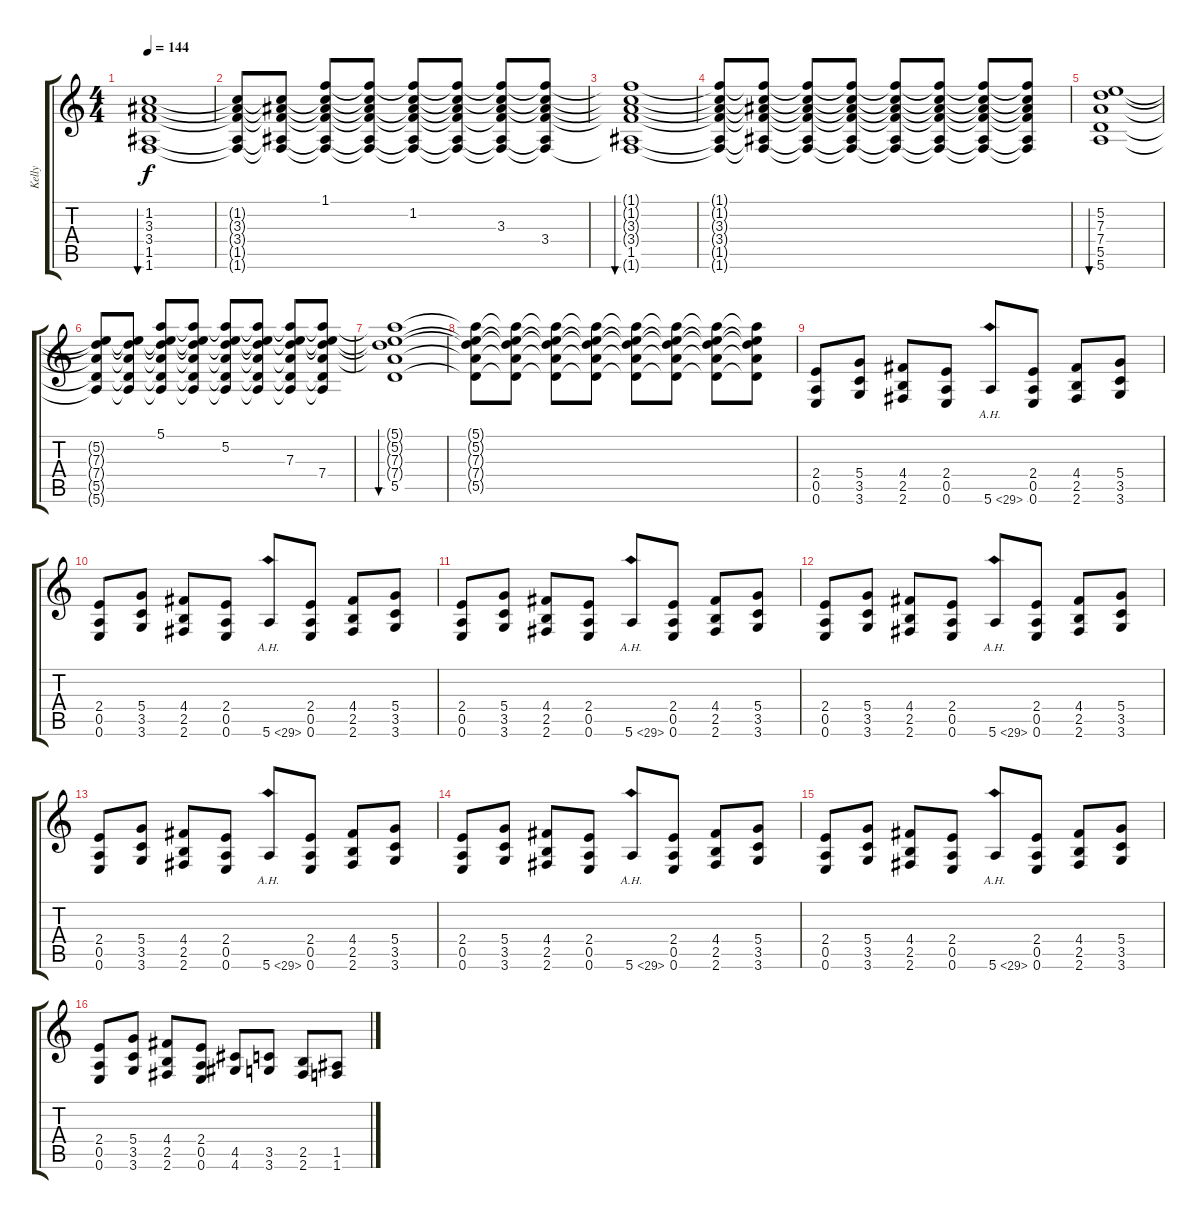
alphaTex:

\track ("Kelly" "Kelly") {instrument overdrivenguitar}
\staff {score tabs}
\tuning (E4 B3 G3 D3 A2 E2) {hide}
\ts (4 4)
\tempo 144
\clef g2
\ks c
(1.2 3.3 3.4 1.5 1.6).1{bu 240 dy f} |
(1.2{t} 3.3{t} 3.4{t} 1.5{t} 1.6{t}).8 (1.2{t} 3.3{t} 3.4{t} 1.5{t} 1.6{t}).8 (1.1 1.2{t} 3.3{t} 3.4{t} 1.5{t} 1.6{t}).8 (1.1{t} 1.2{t} 3.3{t} 3.4{t} 1.5{t} 1.6{t}).8 (1.1{t} 1.2 3.3{t} 3.4{t} 1.5{t} 1.6{t}).8 (1.1{t} 1.2{t} 3.3{t} 3.4{t} 1.5{t} 1.6{t}).8 (1.1{t} 1.2{t} 3.3 3.4{t} 1.5{t} 1.6{t}).8 (1.1{t} 1.2{t} 3.3{t} 3.4 1.5{t} 1.6{t}).8 |
(1.1{t} 1.2{t} 3.3{t} 3.4{t} 1.5 1.6{t}).1{bu 240} |
(1.1{t} 1.2{t} 3.3{t} 3.4{t} 1.5{t} 1.6{t}).8 (1.1{t} 1.2{t} 3.3{t} 3.4{t} 1.5{t} 1.6{t}).8 (1.1{t} 1.2{t} 3.3{t} 3.4{t} 1.5{t} 1.6{t}).8 (1.1{t} 1.2{t} 3.3{t} 3.4{t} 1.5{t} 1.6{t}).8 (1.1{t} 1.2{t} 3.3{t} 3.4{t} 1.5{t} 1.6{t}).8 (1.1{t} 1.2{t} 3.3{t} 3.4{t} 1.5{t} 1.6{t}).8 (1.1{t} 1.2{t} 3.3{t} 3.4{t} 1.5{t} 1.6{t}).8 (1.1{t} 1.2{t} 3.3{t} 3.4{t} 1.5{t} 1.6{t}).8 |
(5.2 7.3 7.4 5.5 5.6).1{bu 240} |
(5.2{t} 7.3{t} 7.4{t} 5.5{t} 5.6{t}).8 (5.2{t} 7.3{t} 7.4{t} 5.5{t} 5.6{t}).8 (5.1 5.2{t} 7.3{t} 7.4{t} 5.5{t} 5.6{t}).8 (5.1{t} 5.2{t} 7.3{t} 7.4{t} 5.5{t} 5.6{t}).8 (5.1{t} 5.2 7.3{t} 7.4{t} 5.5{t} 5.6{t}).8 (5.1{t} 5.2{t} 7.3{t} 7.4{t} 5.5{t} 5.6{t}).8 (5.1{t} 5.2{t} 7.3 7.4{t} 5.5{t} 5.6{t}).8 (5.1{t} 5.2{t} 7.3{t} 7.4 5.5{t} 5.6{t}).8 |
(5.1{t} 5.2{t} 7.3{t} 7.4{t} 5.5).1{bu 240} |
(5.1{t} 5.2{t} 7.3{t} 7.4{t} 5.5{t}).8 (5.1{t} 5.2{t} 7.3{t} 7.4{t} 5.5{t}).8 (5.1{t} 5.2{t} 7.3{t} 7.4{t} 5.5{t}).8 (5.1{t} 5.2{t} 7.3{t} 7.4{t} 5.5{t}).8 (5.1{t} 5.2{t} 7.3{t} 7.4{t} 5.5{t}).8 (5.1{t} 5.2{t} 7.3{t} 7.4{t} 5.5{t}).8 (5.1{t} 5.2{t} 7.3{t} 7.4{t} 5.5{t}).8 (5.1{t} 5.2{t} 7.3{t} 7.4{t} 5.5{t}).8 |
(2.4 0.5 0.6).8 (5.4 3.5 3.6).8 (4.4 2.5 2.6).8 (2.4 0.5 0.6).8 5.6{ah 24}.8 (2.4 0.5 0.6).8 (4.4 2.5 2.6).8 (5.4 3.5 3.6).8 |
(2.4 0.5 0.6).8 (5.4 3.5 3.6).8 (4.4 2.5 2.6).8 (2.4 0.5 0.6).8 5.6{ah 24}.8 (2.4 0.5 0.6).8 (4.4 2.5 2.6).8 (5.4 3.5 3.6).8 |
(2.4 0.5 0.6).8 (5.4 3.5 3.6).8 (4.4 2.5 2.6).8 (2.4 0.5 0.6).8 5.6{ah 24}.8 (2.4 0.5 0.6).8 (4.4 2.5 2.6).8 (5.4 3.5 3.6).8 |
(2.4 0.5 0.6).8 (5.4 3.5 3.6).8 (4.4 2.5 2.6).8 (2.4 0.5 0.6).8 5.6{ah 24}.8 (2.4 0.5 0.6).8 (4.4 2.5 2.6).8 (5.4 3.5 3.6).8 |
(2.4 0.5 0.6).8 (5.4 3.5 3.6).8 (4.4 2.5 2.6).8 (2.4 0.5 0.6).8 5.6{ah 24}.8 (2.4 0.5 0.6).8 (4.4 2.5 2.6).8 (5.4 3.5 3.6).8 |
(2.4 0.5 0.6).8 (5.4 3.5 3.6).8 (4.4 2.5 2.6).8 (2.4 0.5 0.6).8 5.6{ah 24}.8 (2.4 0.5 0.6).8 (4.4 2.5 2.6).8 (5.4 3.5 3.6).8 |
(2.4 0.5 0.6).8 (5.4 3.5 3.6).8 (4.4 2.5 2.6).8 (2.4 0.5 0.6).8 5.6{ah 24}.8 (2.4 0.5 0.6).8 (4.4 2.5 2.6).8 (5.4 3.5 3.6).8 |
(2.4 0.5 0.6).8 (5.4 3.5 3.6).8 (4.4 2.5 2.6).8 (2.4 0.5 0.6).8 (4.5 4.6).8 (3.5 3.6).8 (2.5 2.6).8 (1.5 1.6).8
